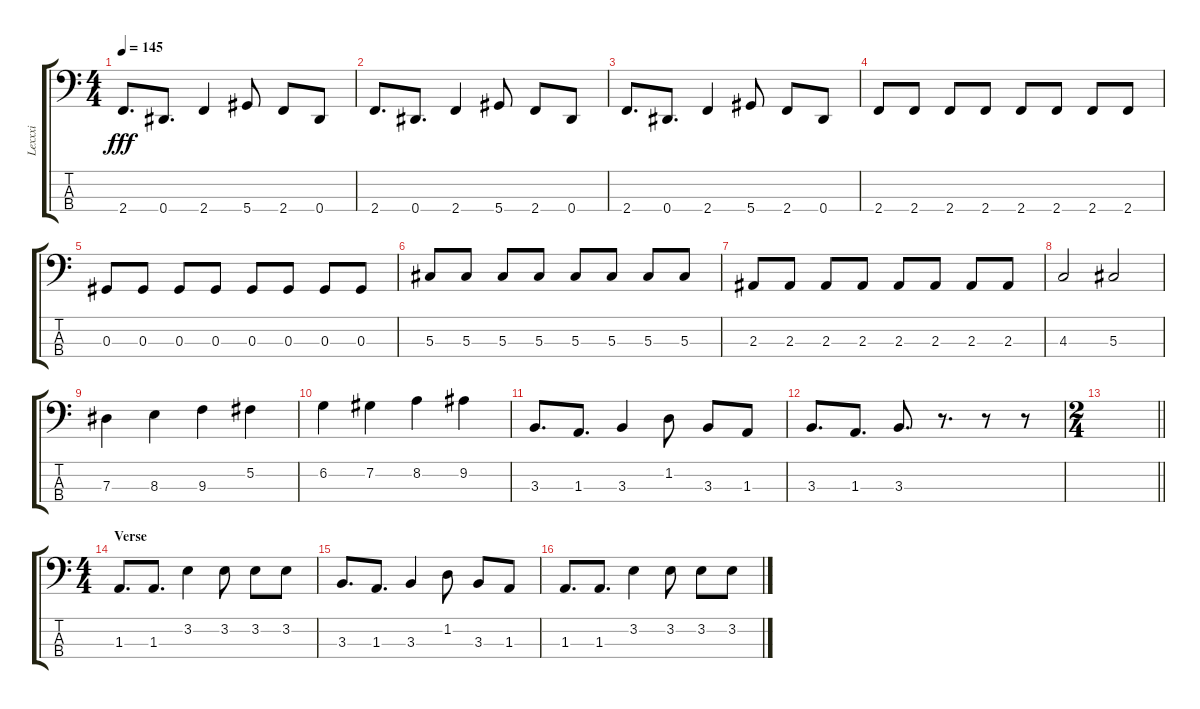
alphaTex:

\track ("Lexxxi" "Lexxxi") {instrument electricbassfinger}
\staff {score tabs}
\tuning (Gb2 Db2 Ab1 Eb1) {hide}
\ts (4 4)
\tempo 145
\clef f4
\ks c
2.4.8{d dy fff} 0.4.8{d} 2.4.4 5.4.8 2.4.8 0.4.8 |
2.4.8{d} 0.4.8{d} 2.4.4 5.4.8 2.4.8 0.4.8 |
2.4.8{d} 0.4.8{d} 2.4.4 5.4.8 2.4.8 0.4.8 |
2.4.8 2.4.8 2.4.8 2.4.8 2.4.8 2.4.8 2.4.8 2.4.8 |
0.3.8 0.3.8 0.3.8 0.3.8 0.3.8 0.3.8 0.3.8 0.3.8 |
5.3.8 5.3.8 5.3.8 5.3.8 5.3.8 5.3.8 5.3.8 5.3.8 |
2.3.8 2.3.8 2.3.8 2.3.8 2.3.8 2.3.8 2.3.8 2.3.8 |
4.3.2 5.3.2 |
7.3.4 8.3.4 9.3.4 5.2.4 |
6.2.4 7.2.4 8.2.4 9.2.4 |
3.3.8{d} 1.3.8{d} 3.3.4 1.2.8 3.3.8 1.3.8 |
3.3.8{d} 1.3.8{d} 3.3.8{d} r.8{d} r.8 r.8 |
\ts (2 4)
\barLineRight lightlight
|
\ts (4 4)
\section ("" "Verse")
1.3.8{d} 1.3.8{d} 3.2.4 3.2.8 3.2.8 3.2.8 |
3.3.8{d} 1.3.8{d} 3.3.4 1.2.8 3.3.8 1.3.8 |
1.3.8{d} 1.3.8{d} 3.2.4 3.2.8 3.2.8 3.2.8
